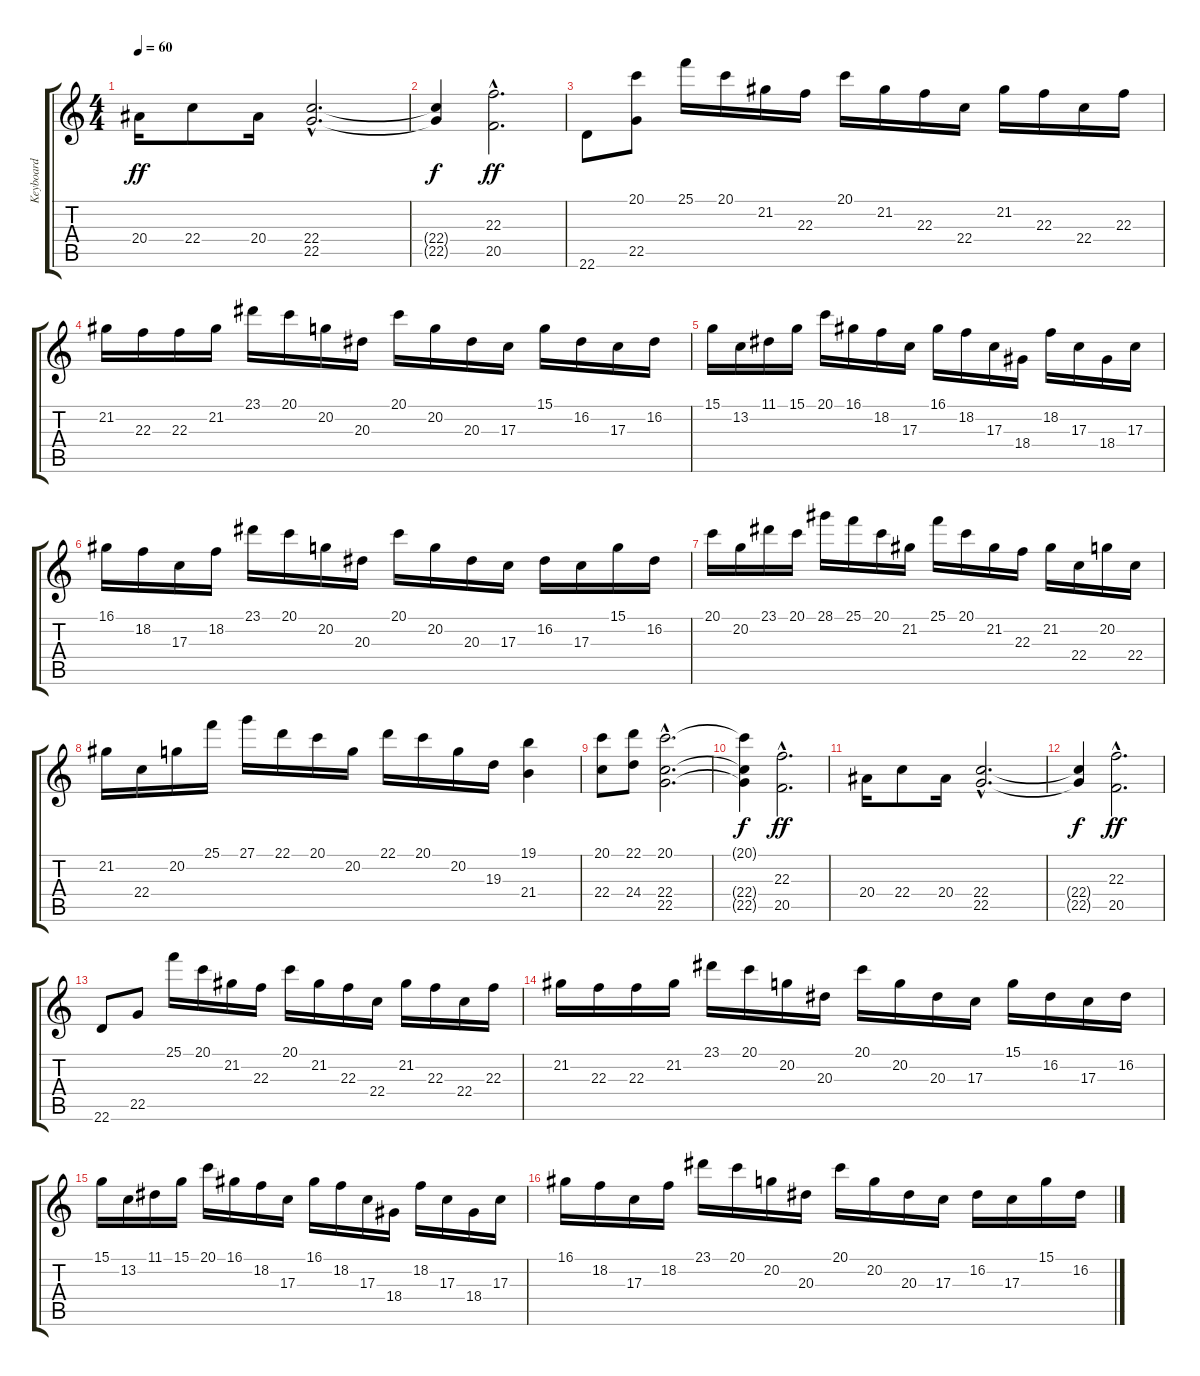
\track ("Keyboard" "Keyboard") {instrument stringensemble1}
\staff {score tabs}
\tuning (E4 B3 G3 D3 A2 E2) {hide}
\ts (4 4)
\tempo 60
\clef g2
\ks c
20.4.16{dy ff} 22.4.8 20.4.16 (22.4{hac} 22.5{hac}).2{d} |
(22.4{t} 22.5{t}).4{dy f} (22.3{hac} 20.5{hac}).2{d dy ff} |
22.6.8 (20.1 22.5).8 25.1.16 20.1.16 21.2.16 22.3.16 20.1.16 21.2.16 22.3.16 22.4.16 21.2.16 22.3.16 22.4.16 22.3.16 |
21.2.16 22.3.16 22.3.16 21.2.16 23.1.16 20.1.16 20.2.16 20.3.16 20.1.16 20.2.16 20.3.16 17.3.16 15.1.16 16.2.16 17.3.16 16.2.16 |
15.1.16 13.2.16 11.1.16 15.1.16 20.1.16 16.1.16 18.2.16 17.3.16 16.1.16 18.2.16 17.3.16 18.4.16 18.2.16 17.3.16 18.4.16 17.3.16 |
16.1.16 18.2.16 17.3.16 18.2.16 23.1.16 20.1.16 20.2.16 20.3.16 20.1.16 20.2.16 20.3.16 17.3.16 16.2.16 17.3.16 15.1.16 16.2.16 |
20.1.16 20.2.16 23.1.16 20.1.16 28.1.16 25.1.16 20.1.16 21.2.16 25.1.16 20.1.16 21.2.16 22.3.16 21.2.16 22.4.16 20.2.16 22.4.16 |
21.2.16 22.4.16 20.2.16 25.1.16 27.1.16 22.1.16 20.1.16 20.2.16 22.1.16 20.1.16 20.2.16 19.3.16 (19.1 21.4).4 |
(20.1 22.4).8 (22.1 24.4).8 (20.1{hac} 22.4{hac} 22.5{hac}).2{d} |
(20.1{t} 22.4{t} 22.5{t}).4{dy f} (22.3{hac} 20.5{hac}).2{d dy ff} |
20.4.16 22.4.8 20.4.16 (22.4{hac} 22.5{hac}).2{d} |
(22.4{t} 22.5{t}).4{dy f} (22.3{hac} 20.5{hac}).2{d dy ff} |
22.6.8 22.5.8 25.1.16 20.1.16 21.2.16 22.3.16 20.1.16 21.2.16 22.3.16 22.4.16 21.2.16 22.3.16 22.4.16 22.3.16 |
21.2.16 22.3.16 22.3.16 21.2.16 23.1.16 20.1.16 20.2.16 20.3.16 20.1.16 20.2.16 20.3.16 17.3.16 15.1.16 16.2.16 17.3.16 16.2.16 |
15.1.16 13.2.16 11.1.16 15.1.16 20.1.16 16.1.16 18.2.16 17.3.16 16.1.16 18.2.16 17.3.16 18.4.16 18.2.16 17.3.16 18.4.16 17.3.16 |
16.1.16 18.2.16 17.3.16 18.2.16 23.1.16 20.1.16 20.2.16 20.3.16 20.1.16 20.2.16 20.3.16 17.3.16 16.2.16 17.3.16 15.1.16 16.2.16
